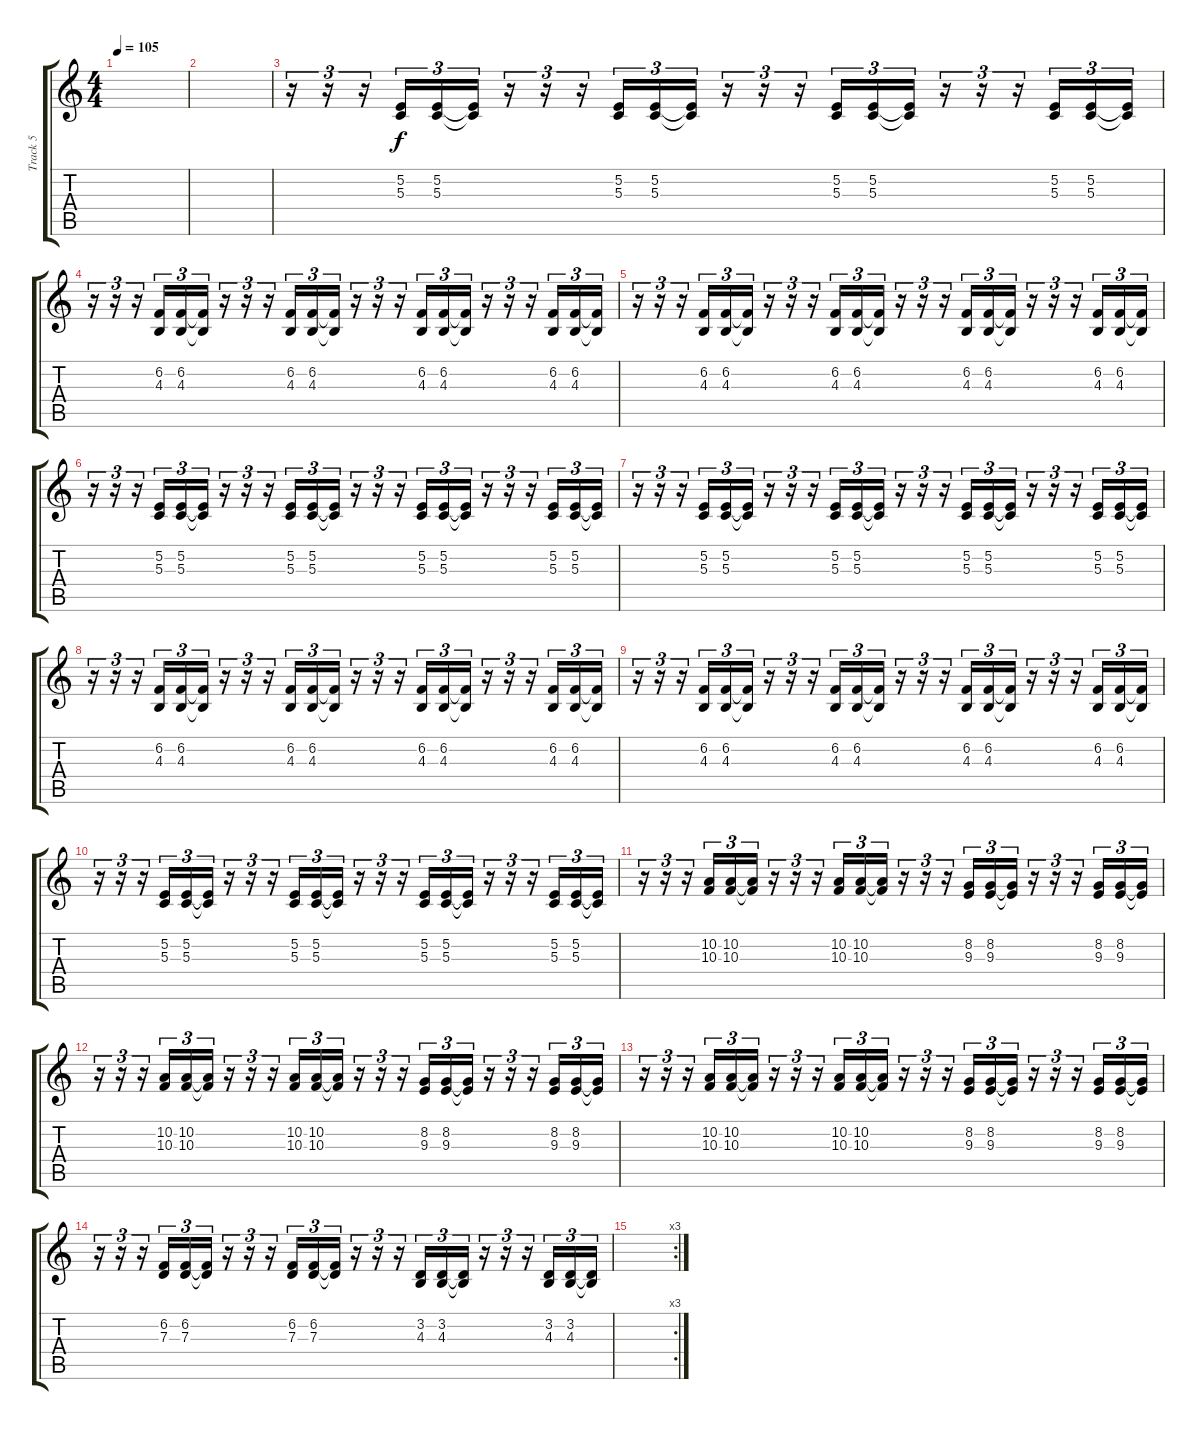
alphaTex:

\track ("Track 5" "Track 5") {instrument stringensemble1}
\staff {score tabs}
\tuning (E4 B3 G3 D3 A2 E2) {hide}
\ts (4 4)
\tempo 105
\clef g2
\ks c
|
|
r.16{tu (3 2)} r.16{tu (3 2)} r.16{tu (3 2)} (5.2 5.3).16{tu (3 2)} (5.2 5.3).16{tu (3 2)} (5.2{t} 5.3{t}).16{tu (3 2)} r.16{tu (3 2)} r.16{tu (3 2)} r.16{tu (3 2)} (5.2 5.3).16{tu (3 2)} (5.2 5.3).16{tu (3 2)} (5.2{t} 5.3{t}).16{tu (3 2)} r.16{tu (3 2)} r.16{tu (3 2)} r.16{tu (3 2)} (5.2 5.3).16{tu (3 2)} (5.2 5.3).16{tu (3 2)} (5.2{t} 5.3{t}).16{tu (3 2)} r.16{tu (3 2)} r.16{tu (3 2)} r.16{tu (3 2)} (5.2 5.3).16{tu (3 2)} (5.2 5.3).16{tu (3 2)} (5.2{t} 5.3{t}).16{tu (3 2)} |
r.16{tu (3 2)} r.16{tu (3 2)} r.16{tu (3 2)} (6.2 4.3).16{tu (3 2)} (6.2 4.3).16{tu (3 2)} (6.2{t} 4.3{t}).16{tu (3 2)} r.16{tu (3 2)} r.16{tu (3 2)} r.16{tu (3 2)} (6.2 4.3).16{tu (3 2)} (6.2 4.3).16{tu (3 2)} (6.2{t} 4.3{t}).16{tu (3 2)} r.16{tu (3 2)} r.16{tu (3 2)} r.16{tu (3 2)} (6.2 4.3).16{tu (3 2)} (6.2 4.3).16{tu (3 2)} (6.2{t} 4.3{t}).16{tu (3 2)} r.16{tu (3 2)} r.16{tu (3 2)} r.16{tu (3 2)} (6.2 4.3).16{tu (3 2)} (6.2 4.3).16{tu (3 2)} (6.2{t} 4.3{t}).16{tu (3 2)} |
r.16{tu (3 2)} r.16{tu (3 2)} r.16{tu (3 2)} (6.2 4.3).16{tu (3 2)} (6.2 4.3).16{tu (3 2)} (6.2{t} 4.3{t}).16{tu (3 2)} r.16{tu (3 2)} r.16{tu (3 2)} r.16{tu (3 2)} (6.2 4.3).16{tu (3 2)} (6.2 4.3).16{tu (3 2)} (6.2{t} 4.3{t}).16{tu (3 2)} r.16{tu (3 2)} r.16{tu (3 2)} r.16{tu (3 2)} (6.2 4.3).16{tu (3 2)} (6.2 4.3).16{tu (3 2)} (6.2{t} 4.3{t}).16{tu (3 2)} r.16{tu (3 2)} r.16{tu (3 2)} r.16{tu (3 2)} (6.2 4.3).16{tu (3 2)} (6.2 4.3).16{tu (3 2)} (6.2{t} 4.3{t}).16{tu (3 2)} |
r.16{tu (3 2)} r.16{tu (3 2)} r.16{tu (3 2)} (5.2 5.3).16{tu (3 2)} (5.2 5.3).16{tu (3 2)} (5.2{t} 5.3{t}).16{tu (3 2)} r.16{tu (3 2)} r.16{tu (3 2)} r.16{tu (3 2)} (5.2 5.3).16{tu (3 2)} (5.2 5.3).16{tu (3 2)} (5.2{t} 5.3{t}).16{tu (3 2)} r.16{tu (3 2)} r.16{tu (3 2)} r.16{tu (3 2)} (5.2 5.3).16{tu (3 2)} (5.2 5.3).16{tu (3 2)} (5.2{t} 5.3{t}).16{tu (3 2)} r.16{tu (3 2)} r.16{tu (3 2)} r.16{tu (3 2)} (5.2 5.3).16{tu (3 2)} (5.2 5.3).16{tu (3 2)} (5.2{t} 5.3{t}).16{tu (3 2)} |
r.16{tu (3 2)} r.16{tu (3 2)} r.16{tu (3 2)} (5.2 5.3).16{tu (3 2)} (5.2 5.3).16{tu (3 2)} (5.2{t} 5.3{t}).16{tu (3 2)} r.16{tu (3 2)} r.16{tu (3 2)} r.16{tu (3 2)} (5.2 5.3).16{tu (3 2)} (5.2 5.3).16{tu (3 2)} (5.2{t} 5.3{t}).16{tu (3 2)} r.16{tu (3 2)} r.16{tu (3 2)} r.16{tu (3 2)} (5.2 5.3).16{tu (3 2)} (5.2 5.3).16{tu (3 2)} (5.2{t} 5.3{t}).16{tu (3 2)} r.16{tu (3 2)} r.16{tu (3 2)} r.16{tu (3 2)} (5.2 5.3).16{tu (3 2)} (5.2 5.3).16{tu (3 2)} (5.2{t} 5.3{t}).16{tu (3 2)} |
r.16{tu (3 2)} r.16{tu (3 2)} r.16{tu (3 2)} (6.2 4.3).16{tu (3 2)} (6.2 4.3).16{tu (3 2)} (6.2{t} 4.3{t}).16{tu (3 2)} r.16{tu (3 2)} r.16{tu (3 2)} r.16{tu (3 2)} (6.2 4.3).16{tu (3 2)} (6.2 4.3).16{tu (3 2)} (6.2{t} 4.3{t}).16{tu (3 2)} r.16{tu (3 2)} r.16{tu (3 2)} r.16{tu (3 2)} (6.2 4.3).16{tu (3 2)} (6.2 4.3).16{tu (3 2)} (6.2{t} 4.3{t}).16{tu (3 2)} r.16{tu (3 2)} r.16{tu (3 2)} r.16{tu (3 2)} (6.2 4.3).16{tu (3 2)} (6.2 4.3).16{tu (3 2)} (6.2{t} 4.3{t}).16{tu (3 2)} |
r.16{tu (3 2)} r.16{tu (3 2)} r.16{tu (3 2)} (6.2 4.3).16{tu (3 2)} (6.2 4.3).16{tu (3 2)} (6.2{t} 4.3{t}).16{tu (3 2)} r.16{tu (3 2)} r.16{tu (3 2)} r.16{tu (3 2)} (6.2 4.3).16{tu (3 2)} (6.2 4.3).16{tu (3 2)} (6.2{t} 4.3{t}).16{tu (3 2)} r.16{tu (3 2)} r.16{tu (3 2)} r.16{tu (3 2)} (6.2 4.3).16{tu (3 2)} (6.2 4.3).16{tu (3 2)} (6.2{t} 4.3{t}).16{tu (3 2)} r.16{tu (3 2)} r.16{tu (3 2)} r.16{tu (3 2)} (6.2 4.3).16{tu (3 2)} (6.2 4.3).16{tu (3 2)} (6.2{t} 4.3{t}).16{tu (3 2)} |
r.16{tu (3 2)} r.16{tu (3 2)} r.16{tu (3 2)} (5.2 5.3).16{tu (3 2)} (5.2 5.3).16{tu (3 2)} (5.2{t} 5.3{t}).16{tu (3 2)} r.16{tu (3 2)} r.16{tu (3 2)} r.16{tu (3 2)} (5.2 5.3).16{tu (3 2)} (5.2 5.3).16{tu (3 2)} (5.2{t} 5.3{t}).16{tu (3 2)} r.16{tu (3 2)} r.16{tu (3 2)} r.16{tu (3 2)} (5.2 5.3).16{tu (3 2)} (5.2 5.3).16{tu (3 2)} (5.2{t} 5.3{t}).16{tu (3 2)} r.16{tu (3 2)} r.16{tu (3 2)} r.16{tu (3 2)} (5.2 5.3).16{tu (3 2)} (5.2 5.3).16{tu (3 2)} (5.2{t} 5.3{t}).16{tu (3 2)} |
r.16{tu (3 2)} r.16{tu (3 2)} r.16{tu (3 2)} (10.2 10.3).16{tu (3 2)} (10.2 10.3).16{tu (3 2)} (10.2{t} 10.3{t}).16{tu (3 2)} r.16{tu (3 2)} r.16{tu (3 2)} r.16{tu (3 2)} (10.2 10.3).16{tu (3 2)} (10.2 10.3).16{tu (3 2)} (10.2{t} 10.3{t}).16{tu (3 2)} r.16{tu (3 2)} r.16{tu (3 2)} r.16{tu (3 2)} (8.2 9.3).16{tu (3 2)} (8.2 9.3).16{tu (3 2)} (8.2{t} 9.3{t}).16{tu (3 2)} r.16{tu (3 2)} r.16{tu (3 2)} r.16{tu (3 2)} (8.2 9.3).16{tu (3 2)} (8.2 9.3).16{tu (3 2)} (8.2{t} 9.3{t}).16{tu (3 2)} |
r.16{tu (3 2)} r.16{tu (3 2)} r.16{tu (3 2)} (10.2 10.3).16{tu (3 2)} (10.2 10.3).16{tu (3 2)} (10.2{t} 10.3{t}).16{tu (3 2)} r.16{tu (3 2)} r.16{tu (3 2)} r.16{tu (3 2)} (10.2 10.3).16{tu (3 2)} (10.2 10.3).16{tu (3 2)} (10.2{t} 10.3{t}).16{tu (3 2)} r.16{tu (3 2)} r.16{tu (3 2)} r.16{tu (3 2)} (8.2 9.3).16{tu (3 2)} (8.2 9.3).16{tu (3 2)} (8.2{t} 9.3{t}).16{tu (3 2)} r.16{tu (3 2)} r.16{tu (3 2)} r.16{tu (3 2)} (8.2 9.3).16{tu (3 2)} (8.2 9.3).16{tu (3 2)} (8.2{t} 9.3{t}).16{tu (3 2)} |
r.16{tu (3 2)} r.16{tu (3 2)} r.16{tu (3 2)} (10.2 10.3).16{tu (3 2)} (10.2 10.3).16{tu (3 2)} (10.2{t} 10.3{t}).16{tu (3 2)} r.16{tu (3 2)} r.16{tu (3 2)} r.16{tu (3 2)} (10.2 10.3).16{tu (3 2)} (10.2 10.3).16{tu (3 2)} (10.2{t} 10.3{t}).16{tu (3 2)} r.16{tu (3 2)} r.16{tu (3 2)} r.16{tu (3 2)} (8.2 9.3).16{tu (3 2)} (8.2 9.3).16{tu (3 2)} (8.2{t} 9.3{t}).16{tu (3 2)} r.16{tu (3 2)} r.16{tu (3 2)} r.16{tu (3 2)} (8.2 9.3).16{tu (3 2)} (8.2 9.3).16{tu (3 2)} (8.2{t} 9.3{t}).16{tu (3 2)} |
r.16{tu (3 2)} r.16{tu (3 2)} r.16{tu (3 2)} (6.2 7.3).16{tu (3 2)} (6.2 7.3).16{tu (3 2)} (6.2{t} 7.3{t}).16{tu (3 2)} r.16{tu (3 2)} r.16{tu (3 2)} r.16{tu (3 2)} (6.2 7.3).16{tu (3 2)} (6.2 7.3).16{tu (3 2)} (6.2{t} 7.3{t}).16{tu (3 2)} r.16{tu (3 2)} r.16{tu (3 2)} r.16{tu (3 2)} (3.2 4.3).16{tu (3 2)} (3.2 4.3).16{tu (3 2)} (3.2{t} 4.3{t}).16{tu (3 2)} r.16{tu (3 2)} r.16{tu (3 2)} r.16{tu (3 2)} (3.2 4.3).16{tu (3 2)} (3.2 4.3).16{tu (3 2)} (3.2{t} 4.3{t}).16{tu (3 2)} |
\rc 3
